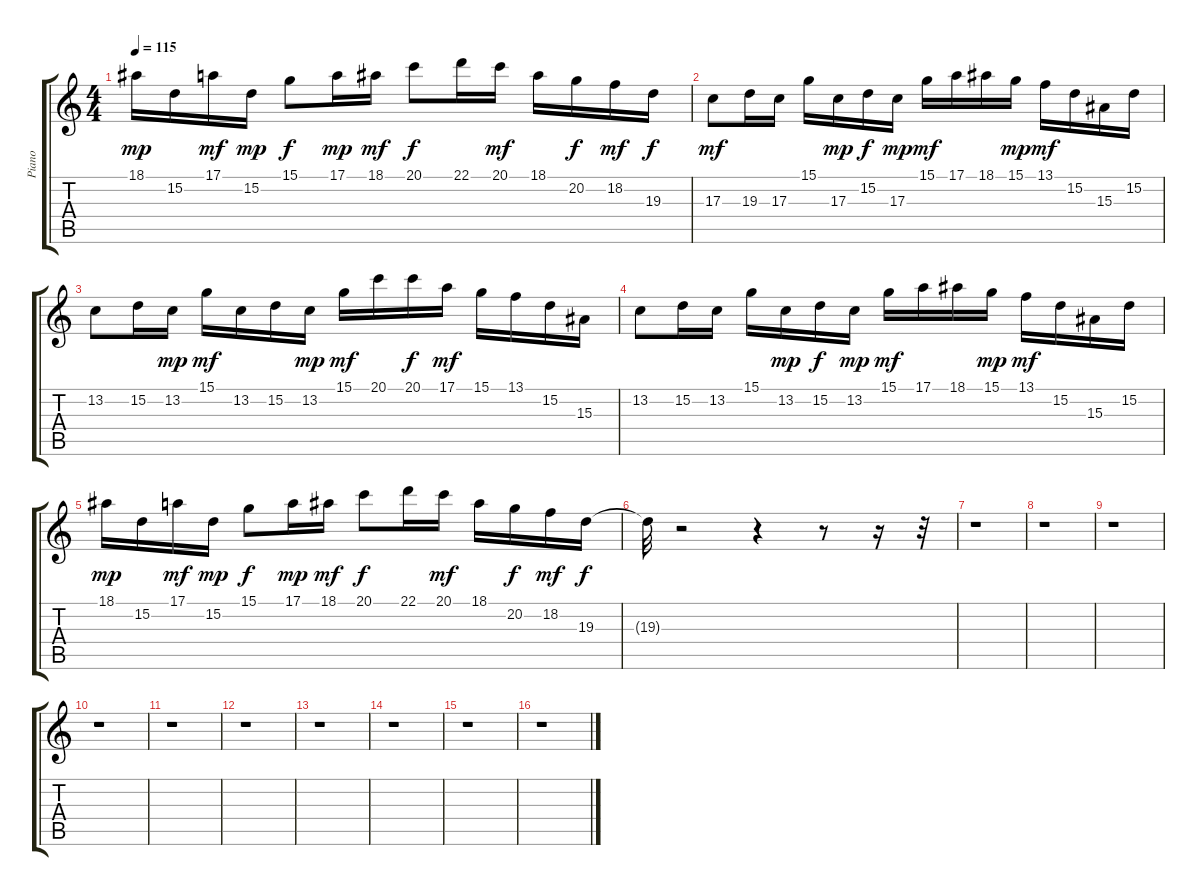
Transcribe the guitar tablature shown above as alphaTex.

\track ("Piano" "Piano") {instrument acousticgrandpiano}
\staff {score tabs}
\tuning (E4 B3 G3 D3 A2 E2) {hide}
\ts (4 4)
\tempo 115
\clef g2
\ks c
18.1.16{dy mp} 15.2.16 17.1.16{dy mf} 15.2.16{dy mp} 15.1.8{dy f} 17.1.16{dy mp} 18.1.16{dy mf} 20.1.8{dy f} 22.1.16 20.1.16{dy mf} 18.1.16 20.2.16{dy f} 18.2.16{dy mf} 19.3.16{dy f} |
17.3.8{dy mf} 19.3.16 17.3.16 15.1.16 17.3.16{dy mp} 15.2.16{dy f} 17.3.16{dy mp} 15.1.16{dy mf} 17.1.16 18.1.16 15.1.16{dy mp} 13.1.16{dy mf} 15.2.16 15.3.16 15.2.16 |
13.2.8 15.2.16 13.2.16{dy mp} 15.1.16{dy mf} 13.2.16 15.2.16 13.2.16{dy mp} 15.1.16{dy mf} 20.1.16 20.1.16{dy f} 17.1.16{dy mf} 15.1.16 13.1.16 15.2.16 15.3.16 |
13.2.8 15.2.16 13.2.16 15.1.16 13.2.16{dy mp} 15.2.16{dy f} 13.2.16{dy mp} 15.1.16{dy mf} 17.1.16 18.1.16 15.1.16{dy mp} 13.1.16{dy mf} 15.2.16 15.3.16 15.2.16 |
18.1.16{dy mp} 15.2.16 17.1.16{dy mf} 15.2.16{dy mp} 15.1.8{dy f} 17.1.16{dy mp} 18.1.16{dy mf} 20.1.8{dy f} 22.1.16 20.1.16{dy mf} 18.1.16 20.2.16{dy f} 18.2.16{dy mf} 19.3.16{dy f} |
19.3{t}.32 r.2 r.4 r.8 r.16 r.32 |
r.1 |
r.1 |
r.1 |
r.1 |
r.1 |
r.1 |
r.1 |
r.1 |
r.1 |
r.1
